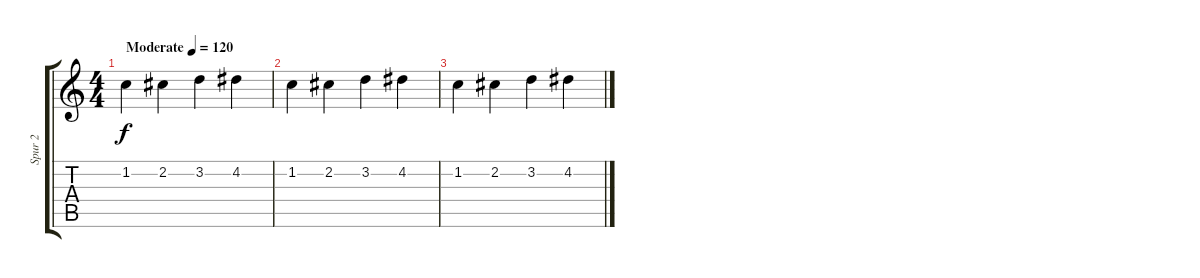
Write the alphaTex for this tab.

\track ("Spur 2" "Spur 2") {instrument acousticguitarsteel}
\staff {score tabs}
\tuning (E4 B3 G3 D3 A2 E2) {hide}
\ts (4 4)
\tempo (120 "Moderate")
\clef g2
\ks c
1.2.4{dy f instrument acousticguitarsteel} 2.2.4 3.2.4 4.2.4 |
1.2.4 2.2.4 3.2.4 4.2.4 |
1.2.4 2.2.4 3.2.4 4.2.4
